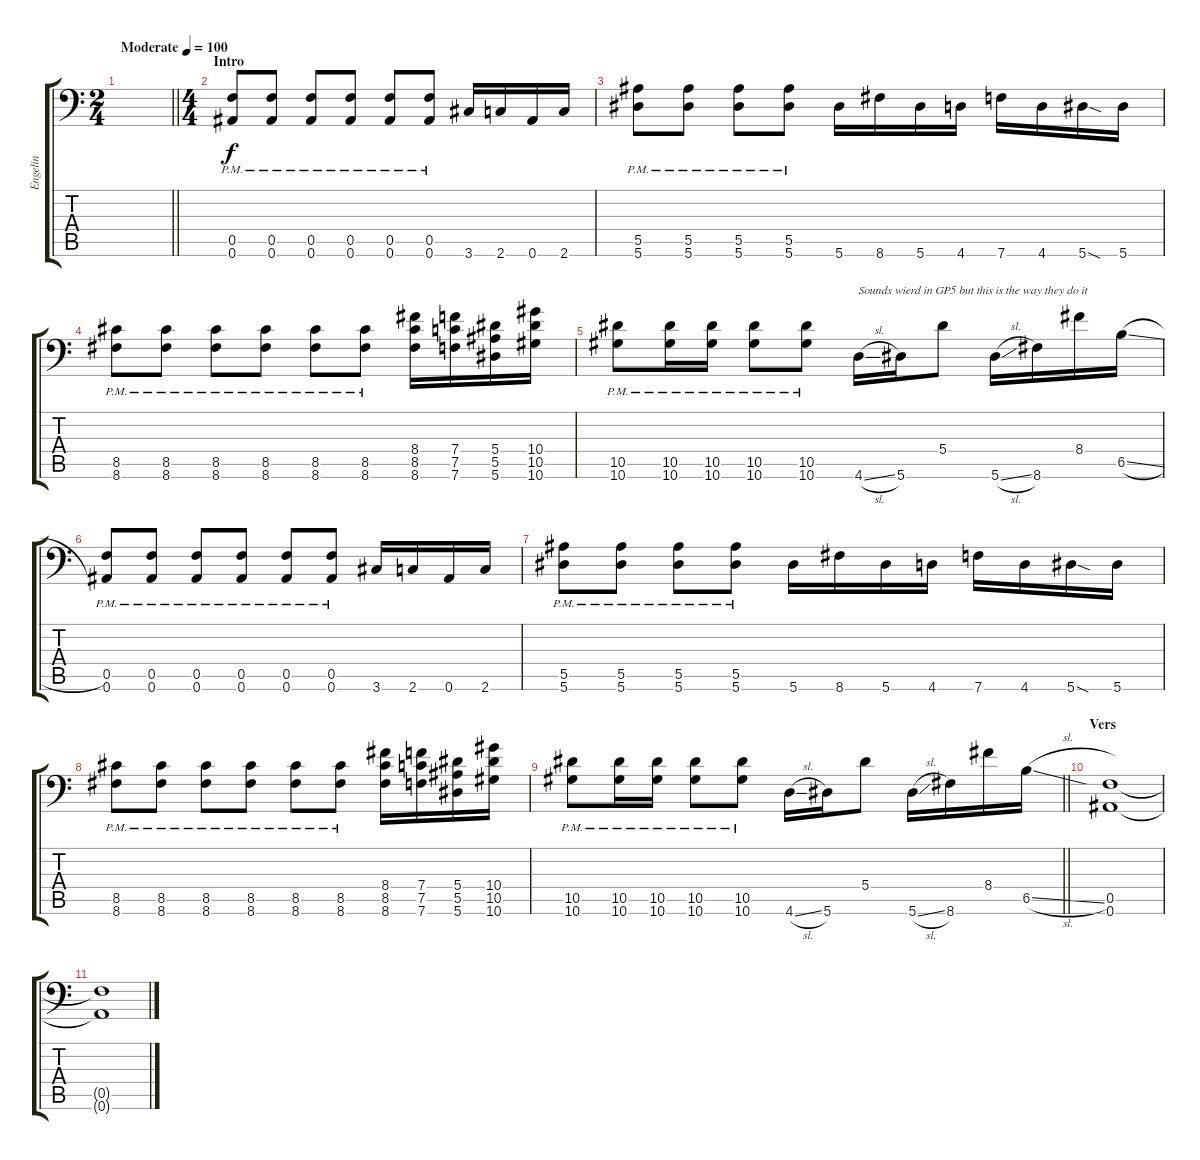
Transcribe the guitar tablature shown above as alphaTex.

\track ("Engelin" "Engelin") {instrument overdrivenguitar}
\staff {score tabs}
\tuning (C4 G3 Eb3 Bb2 F2 Bb1) {hide}
\ts (2 4)
\tempo (100 "Moderate")
\clef f4
\barLineRight lightlight
\ks c
|
\ts (4 4)
\section ("" "Intro")
(0.5{pm} 0.6).8 (0.5{pm} 0.6).8 (0.5{pm} 0.6).8 (0.5{pm} 0.6).8 (0.5{pm} 0.6).8 (0.5{pm} 0.6).8 3.6.16 2.6.16 0.6.16 2.6.16 |
(5.5{pm} 5.6).8 (5.5{pm} 5.6).8 (5.5{pm} 5.6).8 (5.5{pm} 5.6).8 5.6.16 8.6.16 5.6.16 4.6.16 7.6.16 4.6.16 5.6{sod}.16 5.6.16 |
(8.5{pm} 8.6).8 (8.5{pm} 8.6).8 (8.5{pm} 8.6).8 (8.5{pm} 8.6).8 (8.5{pm} 8.6).8 (8.5{pm} 8.6).8 (8.4 8.5 8.6).16 (7.4 7.5 7.6).16 (5.4 5.5 5.6).16 (10.4 10.5 10.6).16 |
(10.5{pm} 10.6).8 (10.5{pm} 10.6).16 (10.5{pm} 10.6).16 (10.5{pm} 10.6).8 (10.5{pm} 10.6).8 4.6{sl}.16{txt "Sounds wierd in GP5 but this is the way they do it"} 5.6.16 5.4.8 5.6{sl}.16 8.6.16 8.4.16 6.5{sl}.16 |
(0.5{pm} 0.6).8 (0.5{pm} 0.6).8 (0.5{pm} 0.6).8 (0.5{pm} 0.6).8 (0.5{pm} 0.6).8 (0.5{pm} 0.6).8 3.6.16 2.6.16 0.6.16 2.6.16 |
(5.5{pm} 5.6).8 (5.5{pm} 5.6).8 (5.5{pm} 5.6).8 (5.5{pm} 5.6).8 5.6.16 8.6.16 5.6.16 4.6.16 7.6.16 4.6.16 5.6{sod}.16 5.6.16 |
(8.5{pm} 8.6).8 (8.5{pm} 8.6).8 (8.5{pm} 8.6).8 (8.5{pm} 8.6).8 (8.5{pm} 8.6).8 (8.5{pm} 8.6).8 (8.4 8.5 8.6).16 (7.4 7.5 7.6).16 (5.4 5.5 5.6).16 (10.4 10.5 10.6).16 |
\barLineRight lightlight
(10.5{pm} 10.6).8 (10.5{pm} 10.6).16 (10.5{pm} 10.6).16 (10.5{pm} 10.6).8 (10.5{pm} 10.6).8 4.6{sl}.16 5.6.16 5.4.8 5.6{sl}.16 8.6.16 8.4.16 6.5{sl}.16 |
\section ("" "Vers")
(0.5 0.6).1{volume 0} |
(0.5{t} 0.6{t}).1
